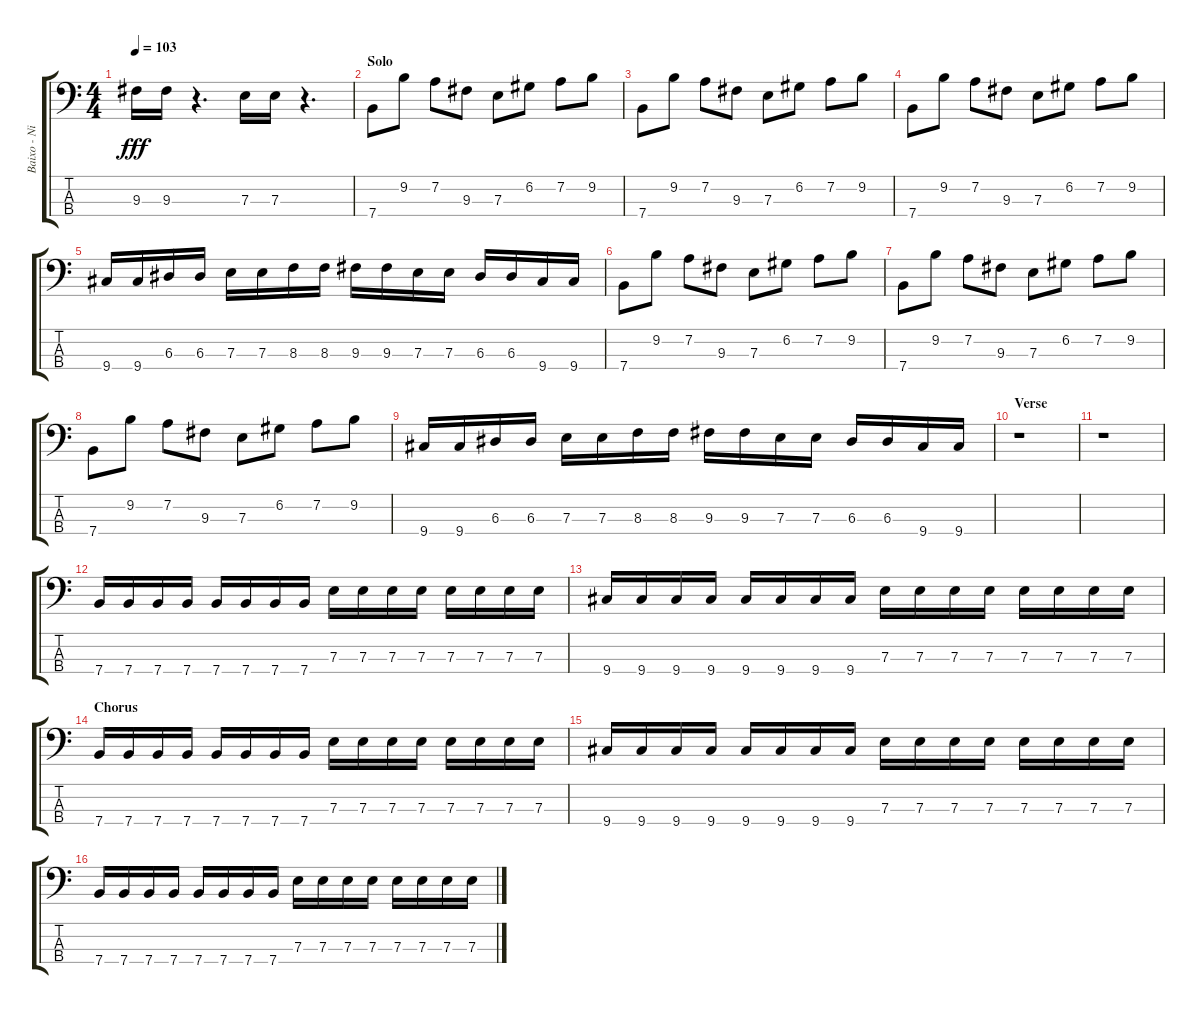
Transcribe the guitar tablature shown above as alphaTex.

\track ("Baixo - Nikola" "Baixo - Ni") {instrument electricbasspick}
\staff {score tabs}
\tuning (G2 D2 A1 E1) {hide}
\ts (4 4)
\tempo 103
\clef f4
\ks c
9.3.16{dy fff} 9.3.16 r.4{d} 7.3.16 7.3.16 r.4{d} |
\section ("" "Solo")
7.4.8 9.2.8 7.2.8 9.3.8 7.3.8 6.2.8 7.2.8 9.2.8 |
7.4.8 9.2.8 7.2.8 9.3.8 7.3.8 6.2.8 7.2.8 9.2.8 |
7.4.8 9.2.8 7.2.8 9.3.8 7.3.8 6.2.8 7.2.8 9.2.8 |
9.4.16 9.4.16 6.3.16 6.3.16 7.3.16 7.3.16 8.3.16 8.3.16 9.3.16 9.3.16 7.3.16 7.3.16 6.3.16 6.3.16 9.4.16 9.4.16 |
7.4.8 9.2.8 7.2.8 9.3.8 7.3.8 6.2.8 7.2.8 9.2.8 |
7.4.8 9.2.8 7.2.8 9.3.8 7.3.8 6.2.8 7.2.8 9.2.8 |
7.4.8 9.2.8 7.2.8 9.3.8 7.3.8 6.2.8 7.2.8 9.2.8 |
9.4.16 9.4.16 6.3.16 6.3.16 7.3.16 7.3.16 8.3.16 8.3.16 9.3.16 9.3.16 7.3.16 7.3.16 6.3.16 6.3.16 9.4.16 9.4.16 |
\section ("" "Verse")
r.1 |
r.1 |
7.4.16 7.4.16 7.4.16 7.4.16 7.4.16 7.4.16 7.4.16 7.4.16 7.3.16 7.3.16 7.3.16 7.3.16 7.3.16 7.3.16 7.3.16 7.3.16 |
9.4.16 9.4.16 9.4.16 9.4.16 9.4.16 9.4.16 9.4.16 9.4.16 7.3.16 7.3.16 7.3.16 7.3.16 7.3.16 7.3.16 7.3.16 7.3.16 |
\section ("" "Chorus")
7.4.16 7.4.16 7.4.16 7.4.16 7.4.16 7.4.16 7.4.16 7.4.16 7.3.16 7.3.16 7.3.16 7.3.16 7.3.16 7.3.16 7.3.16 7.3.16 |
9.4.16 9.4.16 9.4.16 9.4.16 9.4.16 9.4.16 9.4.16 9.4.16 7.3.16 7.3.16 7.3.16 7.3.16 7.3.16 7.3.16 7.3.16 7.3.16 |
7.4.16 7.4.16 7.4.16 7.4.16 7.4.16 7.4.16 7.4.16 7.4.16 7.3.16 7.3.16 7.3.16 7.3.16 7.3.16 7.3.16 7.3.16 7.3.16
